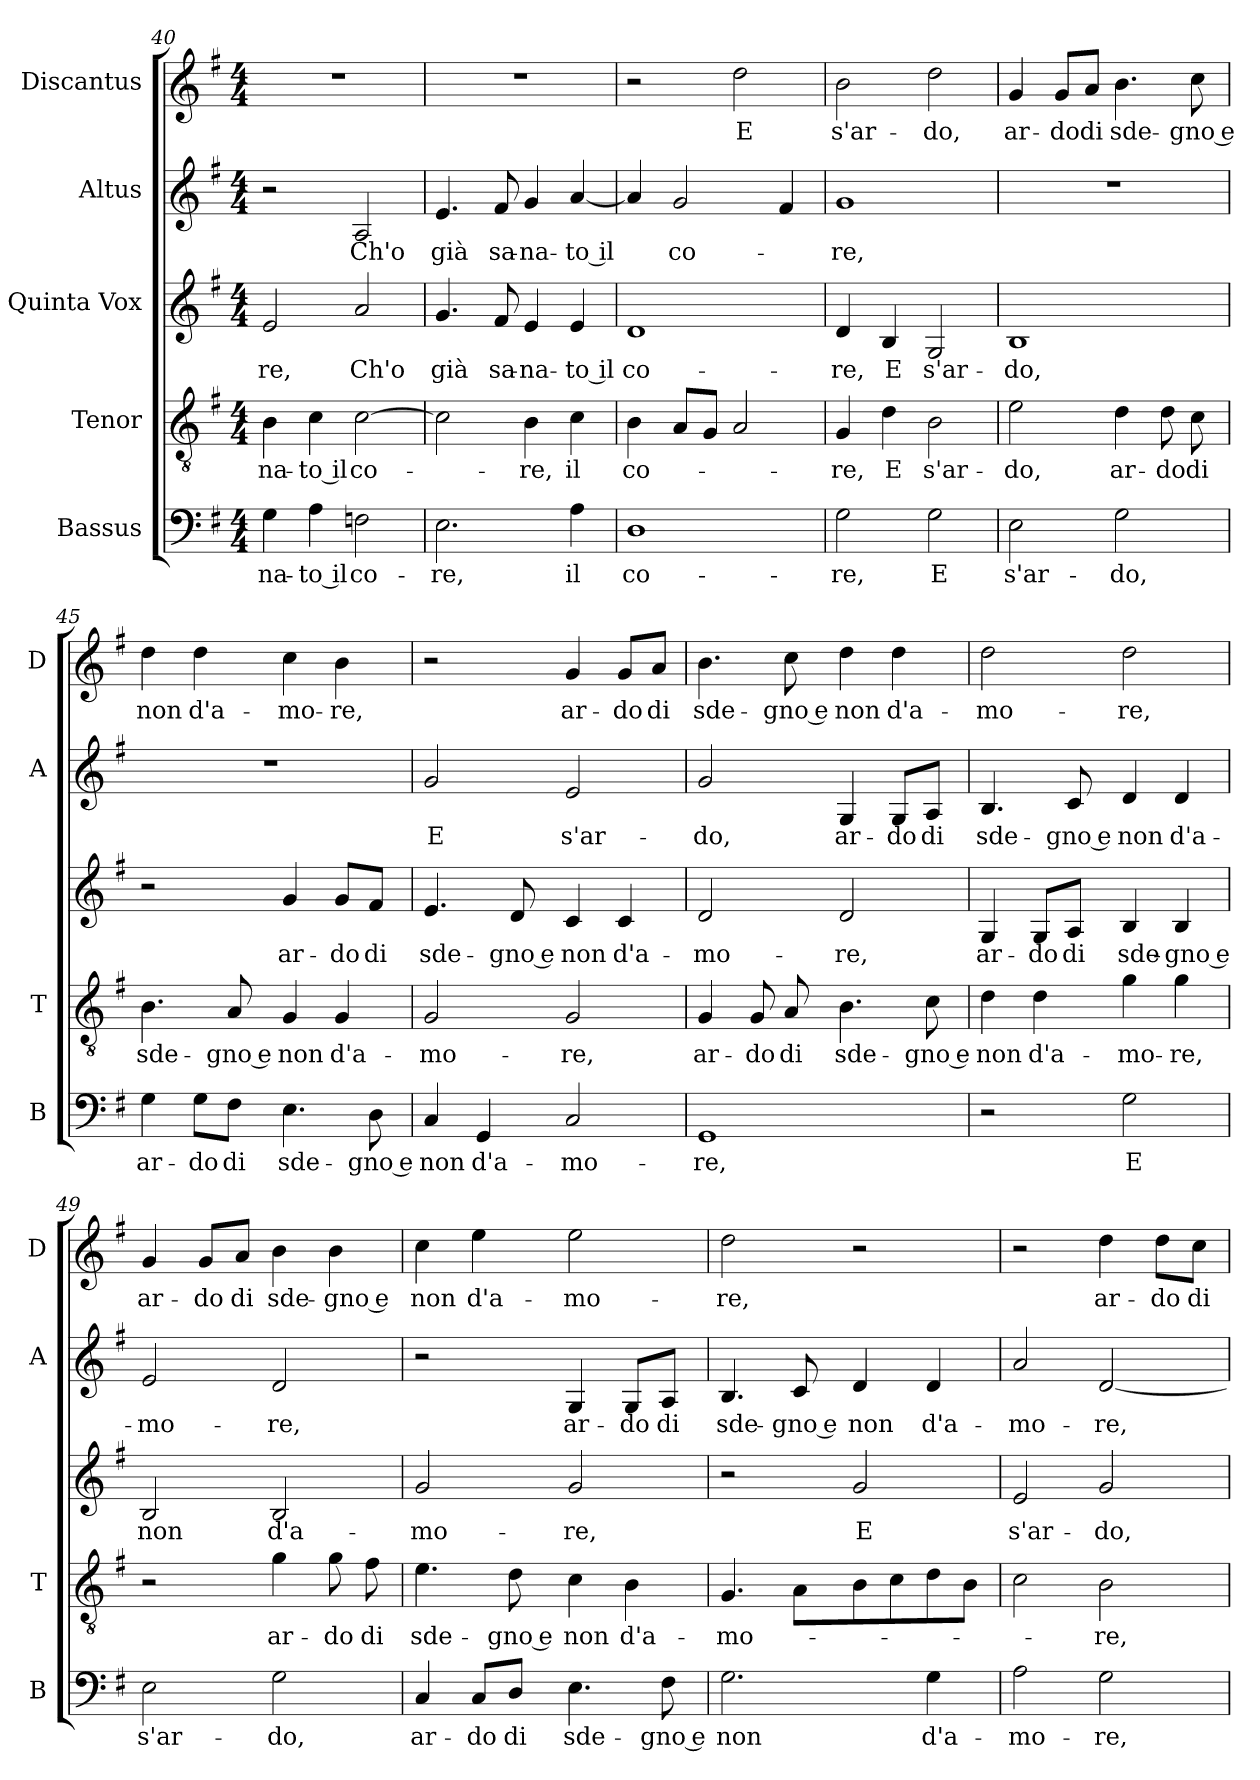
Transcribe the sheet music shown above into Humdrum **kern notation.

**kern	**text	**kern	**text	**kern	**text	**kern	**text	**kern	**text
*part5	*part5	*part4	*part4	*part3	*part3	*part2	*part2	*part1	*part1
*staff5	*staff5	*staff4	*staff4	*staff3	*staff3	*staff2	*staff2	*staff1	*staff1
*I"Bassus	*	*I"Tenor	*	*I"Quinta Vox	*	*I"Altus	*	*I"Discantus	*
*I'B	*	*I'T	*	*	*	*I'A	*	*I'D	*
*clefF4	*	*clefGv2	*	*clefG2	*	*clefG2	*	*clefG2	*
*k[f#]	*	*k[f#]	*	*k[f#]	*	*k[f#]	*	*k[f#]	*
*G:	*	*G:	*	*G:	*	*G:	*	*G:	*
*M4/4	*	*M4/4	*	*M4/4	*	*M4/4	*	*M4/4	*
=40	=40	=40	=40	=40	=40	=40	=40	=40	=40
!	!LO:LY:b	!	!LO:LY:b	!	!LO:LY:b	!	!	!	!
4G\	-na-	4B\	-na-	2e/	-re,	2r	.	1r	.
!	!LO:LY:b	!	!LO:LY:b	!	!	!	!	!	!
4A\	-to il	4c\	-to il	.	.	.	.	.	.
!	!LO:LY:b	!	!LO:LY:b	!	!LO:LY:b	!	!LO:LY:b	!	!
2Fn\	co-	[2c\	co-	2a/	Ch'o	2A/	Ch'o	.	.
=41	=41	=41	=41	=41	=41	=41	=41	=41	=41
!	!LO:LY:b	!	!	!	!LO:LY:b	!	!LO:LY:b	!	!
2.E\	-re,	2c\]	.	4.g/	già	4.e/	già	1r	.
!	!	!	!	!	!LO:LY:b	!	!LO:LY:b	!	!
.	.	.	.	8f#/	sa-	8f#/	sa-	.	.
!	!	!	!LO:LY:b	!	!LO:LY:b	!	!LO:LY:b	!	!
.	.	4B\	-re,	4e/	-na-	4g/	-na-	.	.
!	!LO:LY:b	!	!LO:LY:b	!	!LO:LY:b	!	!LO:LY:b	!	!
4A\	il	4c\	il	4e/	-to il	[4a/	-to il	.	.
=42	=42	=42	=42	=42	=42	=42	=42	=42	=42
!	!LO:LY:b	!	!LO:LY:b	!	!LO:LY:b	!	!	!	!
1D	co-	4B\	co-	1d	co-	4a/]	.	2r	.
!	!	!	!	!	!	!	!LO:LY:b	!	!
.	.	8A/L	.	.	.	2g/	co-	.	.
.	.	8G/J	.	.	.	.	.	.	.
!	!	!	!	!	!	!	!	!	!LO:LY:b
.	.	2A/	.	.	.	.	.	2dd\	E
.	.	.	.	.	.	4f#/	.	.	.
=43	=43	=43	=43	=43	=43	=43	=43	=43	=43
!	!LO:LY:b	!	!LO:LY:b	!	!LO:LY:b	!	!LO:LY:b	!	!LO:LY:b
2G\	-re,	4G/	-re,	4d/	-re,	1g	-re,	2b\	s'ar-
!	!	!	!LO:LY:b	!	!LO:LY:b	!	!	!	!
.	.	4d\	E	4B/	E	.	.	.	.
!	!LO:LY:b	!	!LO:LY:b	!	!LO:LY:b	!	!	!	!LO:LY:b
2G\	E	2B\	s'ar-	2G/	s'ar-	.	.	2dd\	-do,
!!LO:LB:g=z
=44	=44	=44	=44	=44	=44	=44	=44	=44	=44
!	!LO:LY:b	!	!LO:LY:b	!	!LO:LY:b	!	!	!	!LO:LY:b
2E\	s'ar-	2e\	-do,	1B	-do,	1r	.	4g/	ar-
!	!	!	!	!	!	!	!	!	!LO:LY:b
.	.	.	.	.	.	.	.	8g/L	-do
!	!	!	!	!	!	!	!	!	!LO:LY:b
.	.	.	.	.	.	.	.	8a/J	di
!	!LO:LY:b	!	!LO:LY:b	!	!	!	!	!	!LO:LY:b
2G\	-do,	4d\	ar-	.	.	.	.	4.b\	sde-
!	!	!	!LO:LY:b	!	!	!	!	!	!
.	.	8d\	-do	.	.	.	.	.	.
!	!	!	!LO:LY:b	!	!	!	!	!	!LO:LY:b
.	.	8c\	di	.	.	.	.	8cc\	-gno e
=45	=45	=45	=45	=45	=45	=45	=45	=45	=45
!	!LO:LY:b	!	!LO:LY:b	!	!	!	!	!	!LO:LY:b
4G\	ar-	4.B\	sde-	2r	.	1r	.	4dd\	non
!	!LO:LY:b	!	!	!	!	!	!	!	!LO:LY:b
8G\L	-do	.	.	.	.	.	.	4dd\	d'a-
!	!LO:LY:b	!	!LO:LY:b	!	!	!	!	!	!
8F#\J	di	8A/	-gno e	.	.	.	.	.	.
!	!LO:LY:b	!	!LO:LY:b	!	!LO:LY:b	!	!	!	!LO:LY:b
4.E\	sde-	4G/	non	4g/	ar-	.	.	4cc\	-mo-
!	!	!	!LO:LY:b	!	!LO:LY:b	!	!	!	!LO:LY:b
.	.	4G/	d'a-	8g/L	-do	.	.	4b\	-re,
!	!LO:LY:b	!	!	!	!LO:LY:b	!	!	!	!
8D\	-gno e	.	.	8f#/J	di	.	.	.	.
=46	=46	=46	=46	=46	=46	=46	=46	=46	=46
!	!LO:LY:b	!	!LO:LY:b	!	!LO:LY:b	!	!LO:LY:b	!	!
4C/	non	2G/	-mo-	4.e/	sde-	2g/	E	2r	.
!	!LO:LY:b	!	!	!	!	!	!	!	!
4GG/	d'a-	.	.	.	.	.	.	.	.
!	!	!	!	!	!LO:LY:b	!	!	!	!
.	.	.	.	8d/	-gno e	.	.	.	.
!	!LO:LY:b	!	!LO:LY:b	!	!LO:LY:b	!	!LO:LY:b	!	!LO:LY:b
2C/	-mo-	2G/	-re,	4c/	non	2e/	s'ar-	4g/	ar-
!	!	!	!	!	!LO:LY:b	!	!	!	!LO:LY:b
.	.	.	.	4c/	d'a-	.	.	8g/L	-do
!	!	!	!	!	!	!	!	!	!LO:LY:b
.	.	.	.	.	.	.	.	8a/J	di
=47	=47	=47	=47	=47	=47	=47	=47	=47	=47
!	!LO:LY:b	!	!LO:LY:b	!	!LO:LY:b	!	!LO:LY:b	!	!LO:LY:b
1GG	-re,	4G/	ar-	2d/	-mo-	2g/	-do,	4.b\	sde-
!	!	!	!LO:LY:b	!	!	!	!	!	!
.	.	8G/	-do	.	.	.	.	.	.
!	!	!	!LO:LY:b	!	!	!	!	!	!LO:LY:b
.	.	8A/	di	.	.	.	.	8cc\	-gno e
!	!	!	!LO:LY:b	!	!LO:LY:b	!	!LO:LY:b	!	!LO:LY:b
.	.	4.B\	sde-	2d/	-re,	4G/	ar-	4dd\	non
!	!	!	!	!	!	!	!LO:LY:b	!	!LO:LY:b
.	.	.	.	.	.	8G/L	-do	4dd\	d'a-
!	!	!	!LO:LY:b	!	!	!	!LO:LY:b	!	!
.	.	8c\	-gno e	.	.	8A/J	di	.	.
=48	=48	=48	=48	=48	=48	=48	=48	=48	=48
!	!	!	!LO:LY:b	!	!LO:LY:b	!	!LO:LY:b	!	!LO:LY:b
2r	.	4d\	non	4G/	ar-	4.B/	sde-	2dd\	-mo-
!	!	!	!LO:LY:b	!	!LO:LY:b	!	!	!	!
.	.	4d\	d'a-	8G/L	-do	.	.	.	.
!	!	!	!	!	!LO:LY:b	!	!LO:LY:b	!	!
.	.	.	.	8A/J	di	8c/	-gno e	.	.
!	!LO:LY:b	!	!LO:LY:b	!	!LO:LY:b	!	!LO:LY:b	!	!LO:LY:b
2G\	E	4g\	-mo-	4B/	sde-	4d/	non	2dd\	-re,
!	!	!	!LO:LY:b	!	!LO:LY:b	!	!LO:LY:b	!	!
.	.	4g\	-re,	4B/	-gno e	4d/	d'a-	.	.
!!LO:PB:g=z
=49	=49	=49	=49	=49	=49	=49	=49	=49	=49
!	!LO:LY:b	!	!	!	!LO:LY:b	!	!LO:LY:b	!	!LO:LY:b
2E\	s'ar-	2r	.	2B/	non	2e/	-mo-	4g/	ar-
!	!	!	!	!	!	!	!	!	!LO:LY:b
.	.	.	.	.	.	.	.	8g/L	-do
!	!	!	!	!	!	!	!	!	!LO:LY:b
.	.	.	.	.	.	.	.	8a/J	di
!	!LO:LY:b	!	!LO:LY:b	!	!LO:LY:b	!	!LO:LY:b	!	!LO:LY:b
2G\	-do,	4g\	ar-	2B/	d'a-	2d/	-re,	4b\	sde-
!	!	!	!LO:LY:b	!	!	!	!	!	!LO:LY:b
.	.	8g\	-do	.	.	.	.	4b\	-gno e
!	!	!	!LO:LY:b	!	!	!	!	!	!
.	.	8f#\	di	.	.	.	.	.	.
=50	=50	=50	=50	=50	=50	=50	=50	=50	=50
!	!LO:LY:b	!	!LO:LY:b	!	!LO:LY:b	!	!	!	!LO:LY:b
4C/	ar-	4.e\	sde-	2g/	-mo-	2r	.	4cc\	non
!	!LO:LY:b	!	!	!	!	!	!	!	!LO:LY:b
8C/L	-do	.	.	.	.	.	.	4ee\	d'a-
!	!LO:LY:b	!	!LO:LY:b	!	!	!	!	!	!
8D/J	di	8d\	-gno e	.	.	.	.	.	.
!	!LO:LY:b	!	!LO:LY:b	!	!LO:LY:b	!	!LO:LY:b	!	!LO:LY:b
4.E\	sde-	4c\	non	2g/	-re,	4G/	ar-	2ee\	-mo-
!	!	!	!LO:LY:b	!	!	!	!LO:LY:b	!	!
.	.	4B\	d'a-	.	.	8G/L	-do	.	.
!	!LO:LY:b	!	!	!	!	!	!LO:LY:b	!	!
8F#\	-gno e	.	.	.	.	8A/J	di	.	.
=51	=51	=51	=51	=51	=51	=51	=51	=51	=51
!	!LO:LY:b	!	!LO:LY:b	!	!	!	!LO:LY:b	!	!LO:LY:b
2.G\	non	4.G/	-mo-	2r	.	4.B/	sde-	2dd\	-re,
!	!	!	!	!	!	!	!LO:LY:b	!	!
.	.	8A\L	.	.	.	8c/	-gno e	.	.
!	!	!	!	!	!LO:LY:b	!	!LO:LY:b	!	!
.	.	8B\	.	2g/	E	4d/	non	2r	.
.	.	8c\	.	.	.	.	.	.	.
!	!LO:LY:b	!	!	!	!	!	!LO:LY:b	!	!
4G\	d'a-	8d\	.	.	.	4d/	d'a-	.	.
.	.	8B\J	.	.	.	.	.	.	.
=52	=52	=52	=52	=52	=52	=52	=52	=52	=52
!	!LO:LY:b	!	!	!	!LO:LY:b	!	!LO:LY:b	!	!
2A\	-mo-	2c\	.	2e/	s'ar-	2a/	-mo-	2r	.
!	!LO:LY:b	!	!LO:LY:b	!	!LO:LY:b	!	!LO:LY:b	!	!LO:LY:b
2G\	-re,	2B\	-re,	2g/	-do,	[2d/	-re,	4dd\	ar-
!	!	!	!	!	!	!	!	!	!LO:LY:b
.	.	.	.	.	.	.	.	8dd\L	-do
!	!	!	!	!	!	!	!	!	!LO:LY:b
.	.	.	.	.	.	.	.	8cc\J	di
=	=	=	=	=	=	=	=	=	=
*-	*-	*-	*-	*-	*-	*-	*-	*-	*-
